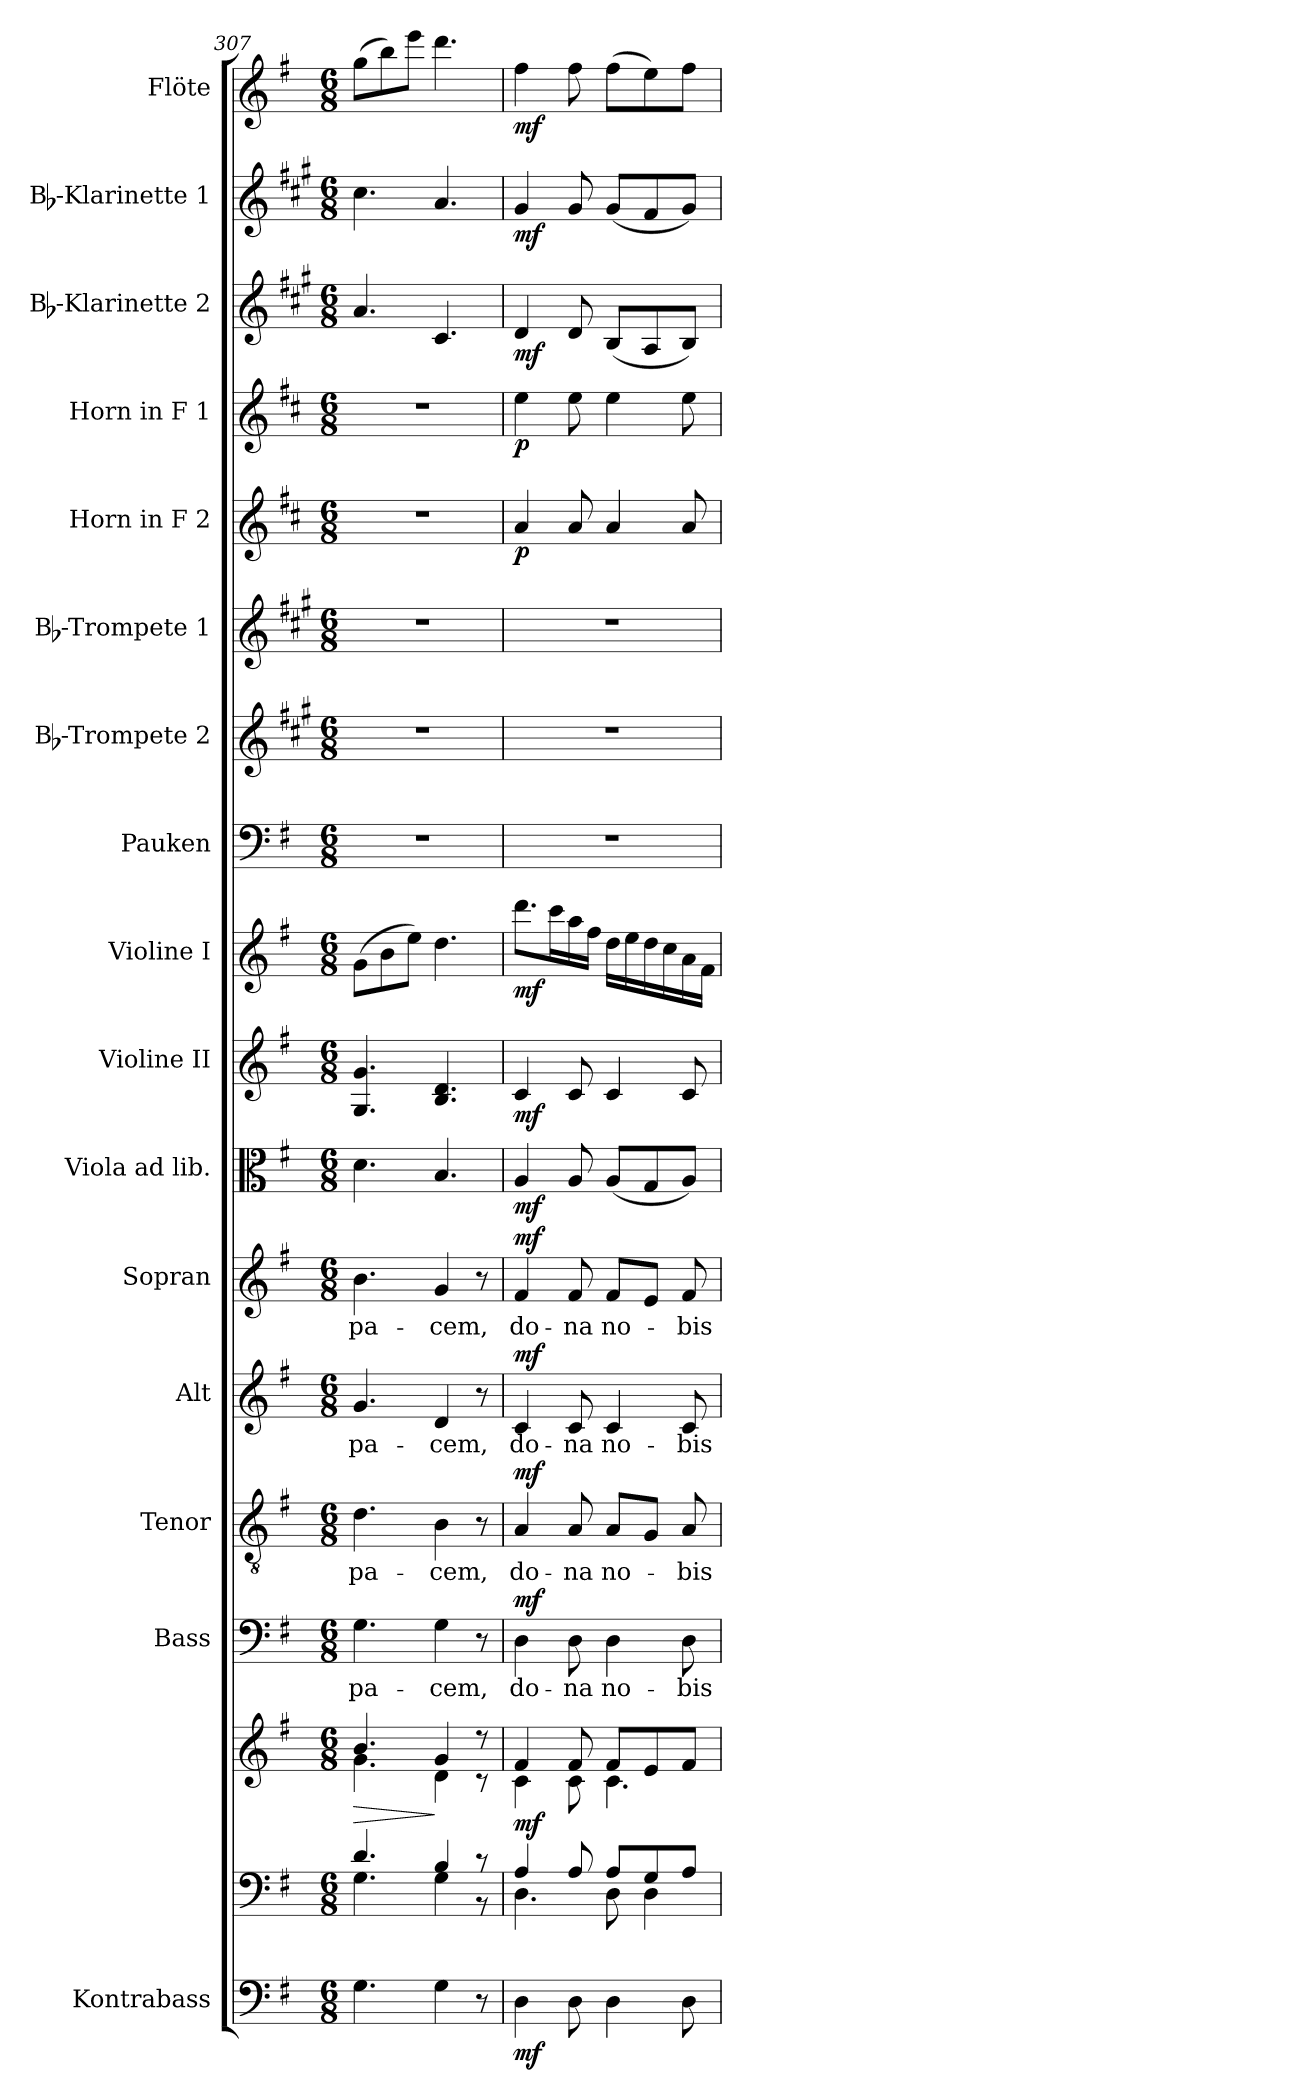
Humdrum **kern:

**kern	**dynam	**kern	**kern	**dynam	**kern	**text	**dynam	**kern	**text	**dynam	**kern	**text	**dynam	**kern	**text	**dynam	**kern	**dynam	**kern	**dynam	**kern	**dynam	**kern	**kern	**kern	**kern	**dynam	**kern	**dynam	**kern	**dynam	**kern	**dynam	**kern	**dynam
*part17	*part17	*part16	*part16	*part16	*part15	*part15	*part15	*part14	*part14	*part14	*part13	*part13	*part13	*part12	*part12	*part12	*part11	*part11	*part10	*part10	*part9	*part9	*part8	*part7	*part6	*part5	*part5	*part4	*part4	*part3	*part3	*part2	*part2	*part1	*part1
*staff18	*staff18	*staff17	*staff16	*staff16/17	*staff15	*staff15	*staff15	*staff14	*staff14	*staff14	*staff13	*staff13	*staff13	*staff12	*staff12	*staff12	*staff11	*staff11	*staff10	*staff10	*staff9	*staff9	*staff8	*staff7	*staff6	*staff5	*staff5	*staff4	*staff4	*staff3	*staff3	*staff2	*staff2	*staff1	*staff1
*I"Kontrabass	*	*	*	*	*I"Bass	*	*	*I"Tenor	*	*	*I"Alt	*	*	*I"Sopran	*	*	*I"Viola ad lib.	*	*I"Violine II	*	*I"Violine I	*	*I"Pauken	*I"Bb-Trompete 2	*I"Bb-Trompete 1	*I"Horn in F 2	*	*I"Horn in F 1	*	*I"Bb-Klarinette 2	*	*I"Bb-Klarinette 1	*	*I"Flöte	*
*I'Kb.	*	*	*	*	*I'B.	*	*	*I'T.	*	*	*I'A.	*	*	*I'S.	*	*	*I'Vla.	*	*I'Vl. II	*	*I'Vl. I	*	*I'Pk.	*I'Bb Trp. 2	*I'Bb Trp. 1	*	*	*	*	*I'Bb Kl. 2	*	*I'Bb Kl. 1	*	*I'Fl.	*
!!LO:PB:g=z
*clefF4	*	*clefF4	*clefG2	*	*clefF4	*	*	*clefGv2	*	*	*clefG2	*	*	*clefG2	*	*	*clefC3	*	*clefG2	*	*clefG2	*	*clefF4	*clefG2	*clefG2	*clefG2	*	*clefG2	*	*clefG2	*	*clefG2	*	*clefG2	*
*ITrd7c12	*	*	*	*	*	*	*	*	*	*	*	*	*	*	*	*	*	*	*	*	*	*	*	*ITrd1c2	*ITrd1c2	*ITrd4c7	*	*ITrd4c7	*	*ITrd1c2	*	*ITrd1c2	*	*	*
*k[f#]	*	*k[f#]	*k[f#]	*	*k[f#]	*	*	*k[f#]	*	*	*k[f#]	*	*	*k[f#]	*	*	*k[f#]	*	*k[f#]	*	*k[f#]	*	*k[f#]	*k[f#]	*k[f#]	*k[f#]	*	*k[f#]	*	*k[f#]	*	*k[f#]	*	*k[f#]	*
*G:	*	*G:	*G:	*	*G:	*	*	*G:	*	*	*G:	*	*	*G:	*	*	*G:	*	*G:	*	*G:	*	*G:	*G:	*G:	*G:	*	*G:	*	*G:	*	*G:	*	*G:	*
*M6/8	*	*M6/8	*M6/8	*	*M6/8	*	*	*M6/8	*	*	*M6/8	*	*	*M6/8	*	*	*M6/8	*	*M6/8	*	*M6/8	*	*M6/8	*M6/8	*M6/8	*M6/8	*	*M6/8	*	*M6/8	*	*M6/8	*	*M6/8	*
=307	=307	=307	=307	=307	=307	=307	=307	=307	=307	=307	=307	=307	=307	=307	=307	=307	=307	=307	=307	=307	=307	=307	=307	=307	=307	=307	=307	=307	=307	=307	=307	=307	=307	=307	=307
*	*	*^	*	*	*	*	*	*	*	*	*	*	*	*	*	*	*	*	*	*	*	*	*	*	*	*	*	*	*	*	*	*	*	*	*
!	!	!	!	!	!LO:HP:b	!	!LO:LY:b	!	!	!LO:LY:b	!	!	!LO:LY:b	!	!	!LO:LY:b	!	!	!	!	!	!	!	!	!	!	!	!	!	!	!	!	!	!	!	!
*	*	*	*	*^	*	*	*	*	*	*	*	*	*	*	*	*	*	*	*	*	*	*	*	*	*	*	*	*	*	*	*	*	*	*	*	*
4.GG\	.	4.d/	4.G\	4.b/	4.g\	>	4.G\	pa-	.	4.d\	pa-	.	4.g/	pa-	.	4.b\	pa-	.	4.d\	.	4.G/ 4.g/	.	(>8g\L	.	2.r	2.r	2.r	2.r	.	2.r	.	4.g/	.	4.b\	.	(>8gg\L	.
.	.	.	.	.	.	.	.	.	.	.	.	.	.	.	.	.	.	.	.	.	.	.	8b\	.	.	.	.	.	.	.	.	.	.	.	.	8bb\)	.
.	.	.	.	.	.	.	.	.	.	.	.	.	.	.	.	.	.	.	.	.	.	.	8ee\J)	.	.	.	.	.	.	.	.	.	.	.	.	8eee\J	.
!	!	!	!	!	!	!	!	!LO:LY:b	!	!	!LO:LY:b	!	!	!LO:LY:b	!	!	!LO:LY:b	!	!	!	!	!	!	!	!	!	!	!	!	!	!	!	!	!	!	!	!
4GG\	.	4B/	4G\	4g/	4d\	]	4G\	-cem,	.	4B\	-cem,	.	4d/	-cem,	.	4g/	-cem,	.	4.B/	.	4.B/ 4.d/	.	4.dd\	.	.	.	.	.	.	.	.	4.B/	.	4.g/	.	4.ddd\	.
8r	.	8r	8r	8r	8r	.	8r	.	.	8r	.	.	8r	.	.	8r	.	.	.	.	.	.	.	.	.	.	.	.	.	.	.	.	.	.	.	.	.
=308	=308	=308	=308	=308	=308	=308	=308	=308	=308	=308	=308	=308	=308	=308	=308	=308	=308	=308	=308	=308	=308	=308	=308	=308	=308	=308	=308	=308	=308	=308	=308	=308	=308	=308	=308	=308	=308
!	!LO:DY:b	!	!	!	!	!LO:DY:b	!	!LO:LY:b	!LO:DY:a	!	!LO:LY:b	!LO:DY:a	!	!LO:LY:b	!LO:DY:a	!	!LO:LY:b	!LO:DY:a	!	!LO:DY:b	!	!LO:DY:b	!	!LO:DY:b	!	!	!	!	!LO:DY:b	!	!LO:DY:b	!	!LO:DY:b	!	!LO:DY:b	!	!LO:DY:b
4DD\	mf	4A/	4.D\	4f#/	4c\	mf	4D\	do-	mf	4A/	do-	mf	4c/	do-	mf	4f#/	do-	mf	4A/	mf	4c/	mf	8.ddd\L	mf	2.r	2.r	2.r	4d/	p	4a\	p	4c/	mf	4f#/	mf	4ff#\	mf
.	.	.	.	.	.	.	.	.	.	.	.	.	.	.	.	.	.	.	.	.	.	.	16ccc\L	.	.	.	.	.	.	.	.	.	.	.	.	.	.
!	!	!	!	!	!	!	!	!LO:LY:b	!	!	!LO:LY:b	!	!	!LO:LY:b	!	!	!LO:LY:b	!	!	!	!	!	!	!	!	!	!	!	!	!	!	!	!	!	!	!	!
8DD\	.	8A/	.	8f#/	8c\	.	8D\	-na	.	8A/	-na	.	8c/	-na	.	8f#/	-na	.	8A/	.	8c/	.	16aa\	.	.	.	.	8d/	.	8a\	.	8c/	.	8f#/	.	8ff#\	.
.	.	.	.	.	.	.	.	.	.	.	.	.	.	.	.	.	.	.	.	.	.	.	16ff#\JJ	.	.	.	.	.	.	.	.	.	.	.	.	.	.
!	!	!	!	!	!	!	!	!LO:LY:b	!	!	!LO:LY:b	!	!	!LO:LY:b	!	!	!LO:LY:b	!	!	!	!	!	!	!	!	!	!	!	!	!	!	!	!	!	!	!	!
4DD\	.	8A/L	8D\	8f#/L	4.c\	.	4D\	no-	.	8A/L	no-	.	4c/	no-	.	8f#/L	no-	.	(<8A/L	.	4c/	.	16dd\LL	.	.	.	.	4d/	.	4a\	.	(<8A/L	.	(<8f#/L	.	(>8ff#\L	.
.	.	.	.	.	.	.	.	.	.	.	.	.	.	.	.	.	.	.	.	.	.	.	16ee\	.	.	.	.	.	.	.	.	.	.	.	.	.	.
.	.	8G/	4D\	8e/	.	.	.	.	.	8G/J	.	.	.	.	.	8e/J	.	.	8G/	.	.	.	16dd\	.	.	.	.	.	.	.	.	8G/	.	8e/	.	8ee\)	.
.	.	.	.	.	.	.	.	.	.	.	.	.	.	.	.	.	.	.	.	.	.	.	16cc\	.	.	.	.	.	.	.	.	.	.	.	.	.	.
!	!	!	!	!	!	!	!	!LO:LY:b	!	!	!LO:LY:b	!	!	!LO:LY:b	!	!	!LO:LY:b	!	!	!	!	!	!	!	!	!	!	!	!	!	!	!	!	!	!	!	!
8DD\	.	8A/J	.	8f#/J	.	.	8D\	-bis	.	8A/	-bis	.	8c/	-bis	.	8f#/	-bis	.	8A/J)	.	8c/	.	16a\	.	.	.	.	8d/	.	8a\	.	8A/J)	.	8f#/J)	.	8ff#\J	.
.	.	.	.	.	.	.	.	.	.	.	.	.	.	.	.	.	.	.	.	.	.	.	16f#\JJ	.	.	.	.	.	.	.	.	.	.	.	.	.	.
*	*	*v	*v	*	*	*	*	*	*	*	*	*	*	*	*	*	*	*	*	*	*	*	*	*	*	*	*	*	*	*	*	*	*	*	*	*	*
*	*	*	*v	*v	*	*	*	*	*	*	*	*	*	*	*	*	*	*	*	*	*	*	*	*	*	*	*	*	*	*	*	*	*	*	*	*
=	=	=	=	=	=	=	=	=	=	=	=	=	=	=	=	=	=	=	=	=	=	=	=	=	=	=	=	=	=	=	=	=	=	=	=
*-	*-	*-	*-	*-	*-	*-	*-	*-	*-	*-	*-	*-	*-	*-	*-	*-	*-	*-	*-	*-	*-	*-	*-	*-	*-	*-	*-	*-	*-	*-	*-	*-	*-	*-	*-
